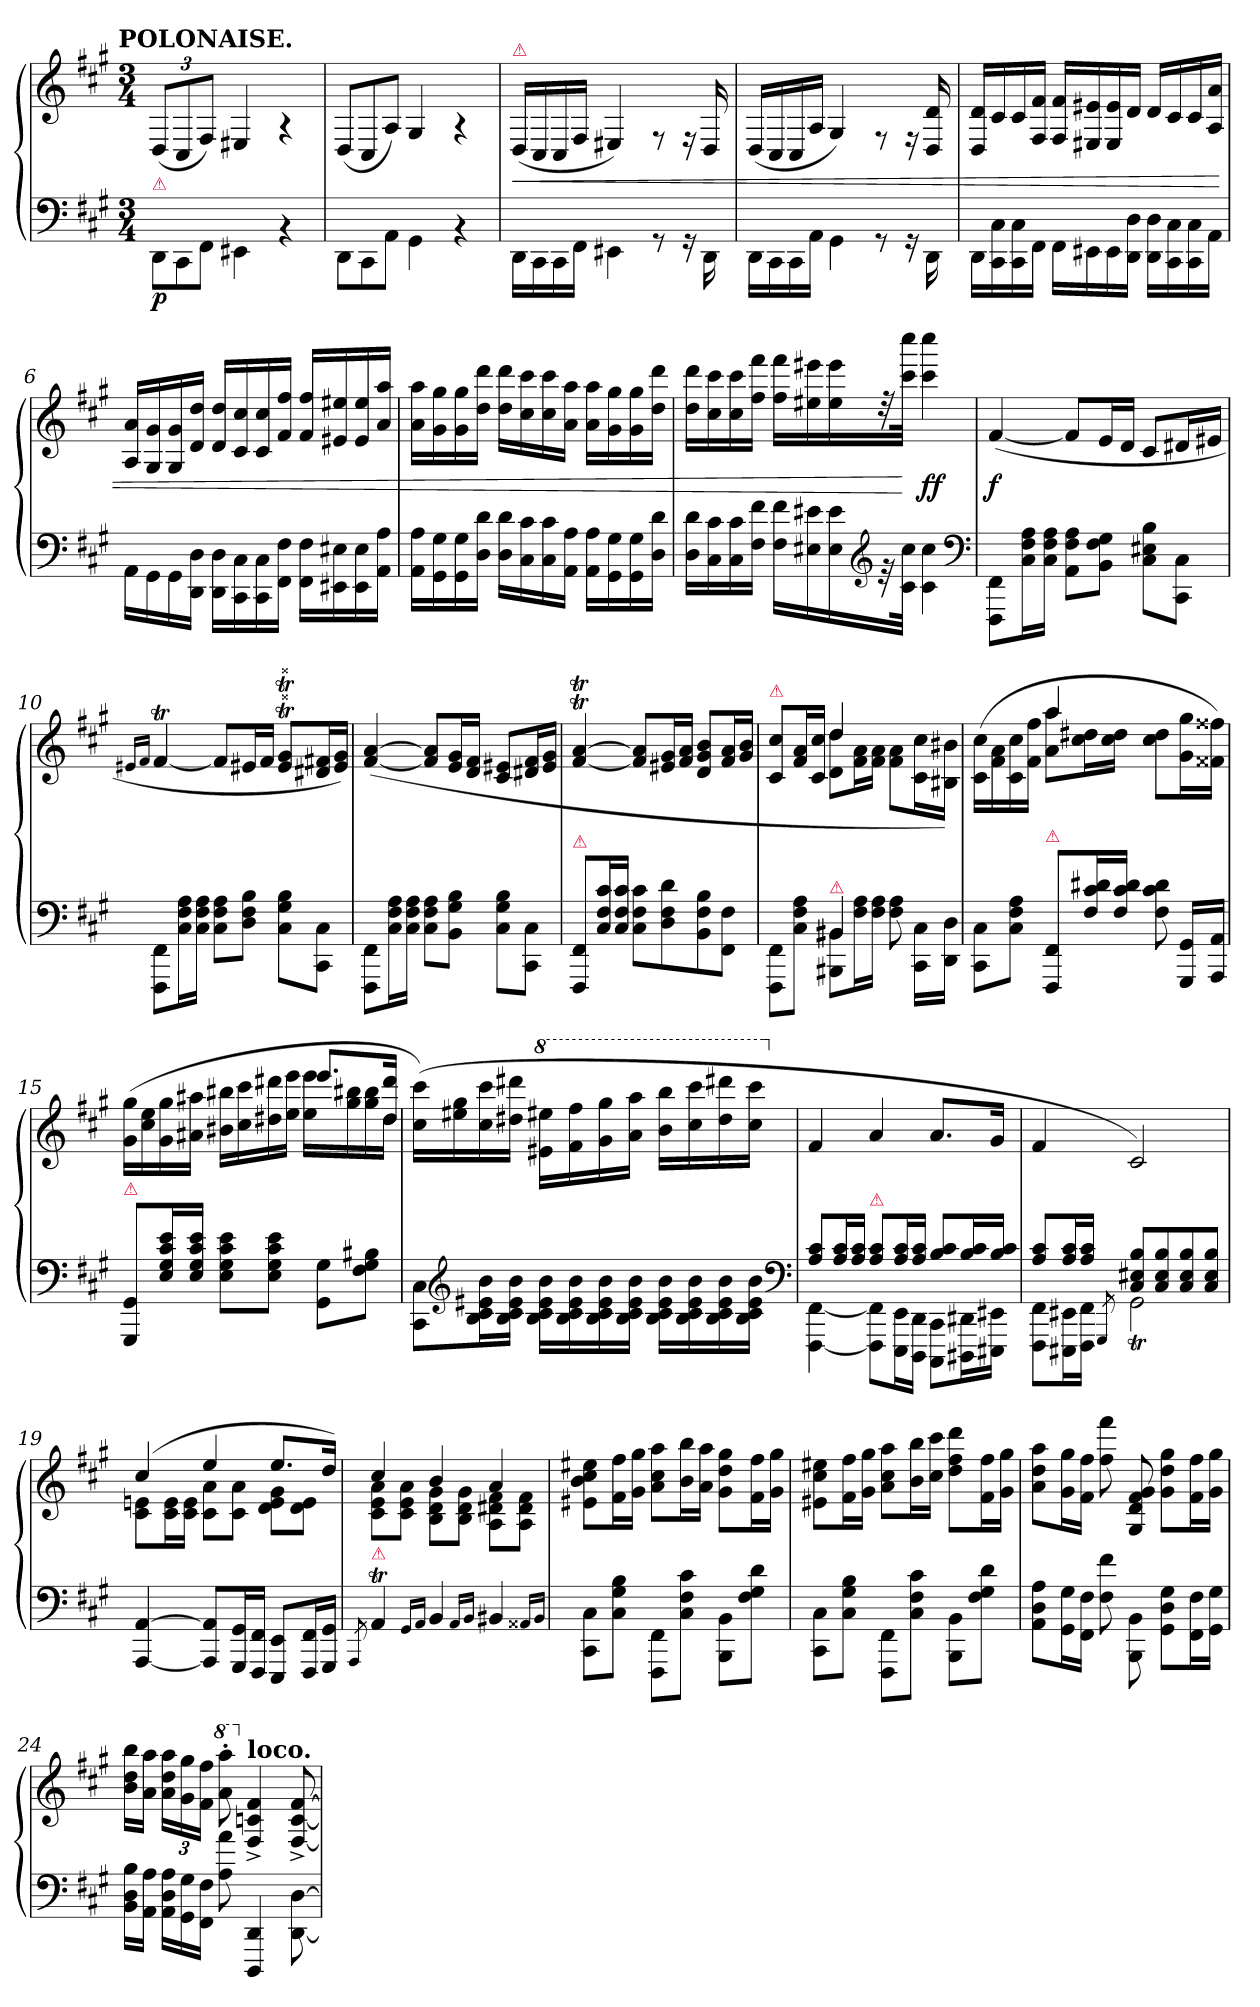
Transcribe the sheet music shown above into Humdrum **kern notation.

**kern	**kern	**dynam
*part1	*part1	*part1
*staff2	*staff1	*staff1/2
*clefF4	*clefG2	*
*k[f#c#g#]	*k[f#c#g#]	*
*f#:	*f#:	*
!!LO:TX:omd:t=POLONAISE.
*M3/4	*M3/4	*
*Xtuplet	*	*
=1	=1	=1
!LO:TX:a:color=crimson:t=⚠	!	!
!	!	!LO:DY:b=2
12DD\L	(>12D/L	p
12CC#\	12C#/	.
12FF#\J	12F#/J)	.
4EE#X\	4E#X/	.
4rBB	4rA	.
=2	=2	=2
*	*Xtuplet	*
12DD\L	(>12D/L	.
12CC#\	12C#/	.
12AA\J	12A/J)	.
4GG#\	4G#/	.
4rBB	4rA	.
=3	=3	=3
!	!LO:TX:a:Bi:color=crimson:t=⚠	!
16DD\LL	(>16D/LL	<
16CC#\	16C#/	.
16CC#\	16C#/	.
16FF#\JJ	16F#/JJ	.
4EE#X\	4E#X/)	.
8rGG	8rF	.
16rGG	16rF	.
16DD\	16D/	.
=4	=4	=4
16DD\LL	(>16D/LL	.
16CC#\	16C#/	.
16CC#\	16C#/	.
16AA\JJ	16A/JJ	.
4GG#\	4G#/)	.
8rGG	8rF	.
16rGG	16rF	.
16DD\	16D/ 16d/	.
=5	=5	=5
16DD\LL	16D/ 16d/LL	.
16CC# 16C#	16c#	.
16CC# 16C#	16c#	.
16FF#\JJ	16F#/ 16f#/JJ	.
16FF#\LL	16F#/ 16f#/LL	.
16EE#X	16E#X 16e#X	.
16EE#\	16E#/ 16e#/	.
16DD 16DJJ	16dJJ	.
16DD 16DLL	16dLL	.
16CC# 16C#	16c#	.
16CC# 16C#	16c#	.
16AA\JJ	16A/ 16a/JJ	.
=6	=6	=6
16AA\LL	16A/ 16a/LL	.
16GG#\	16G#/ 16g#/	.
16GG#\	16G#/ 16g#/	.
16DD 16DJJ	16d 16ddJJ	.
16DD\ 16D\LL	16d 16ddLL	.
16CC# 16C#	16c# 16cc#	.
16CC# 16C#	16c# 16cc#	.
16FF# 16F#JJ	16f# 16ff#JJ	.
16FF#\ 16F#\LL	16f#/ 16ff#/LL	.
16EE#X 16E#X	16e#X 16ee#X	.
16EE# 16E#	16e# 16ee#	.
16AA 16AJJ	16a 16aaJJ	.
=7	=7	=7
16AA 16ALL	16a 16aaLL	.
16GG# 16G#	16g# 16gg#	.
16GG# 16G#	16g# 16gg#	.
16D 16dJJ	16dd 16dddJJ	.
16D 16dLL	16dd 16dddLL	.
16C# 16c#	16cc# 16ccc#	.
16C# 16c#	16cc# 16ccc#	.
16AA 16AJJ	16a 16aaJJ	.
16AA 16ALL	16a 16aaLL	.
16GG# 16G#	16g# 16gg#	.
16GG# 16G#	16g# 16gg#	.
16D 16dJJ	16dd 16dddJJ	.
=8	=8	=8
16D 16dLL	16dd 16dddLL	.
16C# 16c#	16cc# 16ccc#	.
16C# 16c#	16cc# 16ccc#	.
16F# 16f#JJ	16ff# 16fff#JJ	.
16F# 16f#LL	16ff# 16fff#LL	.
16E#X 16e#X	16ee#X 16eee#X	.
16E# 16e#	16ee# 16eee#	.
*clefG2	*	*
32r	32rdd	.
32c# 32cc#JJk	32ccc# 32cccc#JJk	[
4c#\ 4cc#\	4ccc# 4cccc#	ff
*clefF4	*	*
=9	=9	=9
8FFF#\ 8FF#\L	(<[4f#	f
16C# 16F# 16AL	.	.
16C# 16F# 16AJJ	.	.
8AA 8F# 8AL	8f#L]	.
8BB 8F# 8G#J	16eL	.
.	16dJJ	.
8C#\ 8E#X\ 8B\L	8c#L	.
8CC# 8C#J	16d#XL	.
.	16e#XJJ	.
=10	=10	=10
.	16qqe#X/LL	.
.	16qqf#/JJ	.
8FFF#\ 8FF#\L	[4f#T	.
16C# 16F# 16AL	.	.
16C# 16F# 16AJJ	.	.
8C# 8F# 8AL	8f#L]	.
8D 8F# 8BJ	16e#XL	.
.	16f#JJ	.
8C#\ 8G#\ 8B\L	8e#T 8g#TL	.
8CC# 8C#J	16d#X 16f#L	.
.	16e# 16g#JJ)	.
=11	=11	=11
8FFF#\ 8FF#\L	(<[4f# [4a	.
16C# 16F# 16AL	.	.
16C# 16F# 16AJJ	.	.
8C# 8F# 8AL	8f#] 8a]L	.
8BB 8G# 8BJ	16e 16g#L	.
.	16d 16f#JJ	.
8C#\ 8G#\ 8B\L	8c# 8e#XL	.
8CC# 8C#J	16d#X 16f#L	.
.	16e# 16g#JJ	.
=12	=12	=12
!LO:TX:a:color=crimson:t=⚠	!	!
8FFF#/ 8FF#/L	[4f#T [4aT	.
16C#\ 16F#\ 16c#\L	.	.
16C# 16F# 16c#JJ	.	.
8C# 8F# 8c#L	8f#] 8a]L	.
8D 8F# 8d	16e#X 16g#L	.
.	16f# 16aJJ	.
8BB 8F# 8B	8d 8g# 8bL	.
8FF# 8F#J	16f# 16aL	.
.	16g# 16bJJ	.
=13	=13	=13
*^	*^	*
!	!	!LO:TX:a:color=crimson:t=⚠	!	!
4ryy	8FFF#\ 8FF#\L	4ryy	8c# 8cc#L	.
.	8C# 8F# 8AJ	.	16f# 16aL	.
.	.	.	16c# 16cc#JJ	.
!LO:TX:a:color=crimson:t=⚠	!	!	!	!
4BB#X/	8BBB#X\ 8BB#X\L	4dd	8d 8ddL	.
.	16F# 16AL	.	16f# 16aL	.
.	16F# 16AJJ	.	16f# 16aJJ	.
8ryy	8F#\ 8A\	8ryy	8f#\ 8a\L	.
8ryy	16CC#\ 16C#\LL	8ryy	16c# 16cc#L	.
.	16DD 16DJJ	.	16B#X 16b#XJJ)	.
*v	*v	*	*	*
=14	=14	=14	=14
8CC#\ 8C#\L	4ryy	(>16c#\ 16cc#\LL	.
.	.	16f# 16a	.
8C# 8F# 8AJ	.	16c# 16cc#	.
.	.	16f# 16ff#JJ	.
!LO:TX:a:color=crimson:t=⚠	!	!	!
8FFF#/ 8FF#/L	4aa	8a 8aaL	.
16F#\ 16c#\ 16d#X\L	.	16cc# 16dd#XL	.
16F# 16c# 16d#JJ	.	16cc# 16dd#JJ	.
8F# 8c# 8d#	8ryy	8cc# 8dd#L	.
16GGG# 16GG#LL	8ryy	16g# 16gg#L	.
16AAA 16AAJJ	.	16f##X 16ff##XJJ)	.
=15	=15	=15	=15
!LO:TX:a:color=crimson:t=⚠	!	!	!
8GGG#/ 8GG#/L	2ryy	(>16g# 16gg#LL	.
.	.	16cc# 16ee	.
16E\ 16G#\ 16c#\ 16e\L	.	16g# 16gg#	.
16E 16G# 16c# 16eJJ	.	16a#X 16aa#XJJ	.
8E 8G# 8c# 8eL	.	16b#X 16bb#XLL	.
.	.	16cc# 16ccc#	.
8E 8G# 8c# 8eJ	.	16dd#X 16ddd#X	.
.	.	16ee 16eeeJJ	.
8GG# 8G#L	8.eeeL	16ee 16eeeLL	.
.	.	16gg# 16bb#X	.
8F# 8G# 8B#XJ	.	16gg# 16bb#	.
.	16dd# 16ddd#Jk	16dd#JJ	.
*	*v	*v	*
=16	=16	=16
8CC#\ 8C#\L	(>16cc# 16ccc#LL)	.
.	16ee#X 16gg#	.
*clefG2	*	*
16B 16c# 16e#X 16bL	16cc# 16ccc#	.
16B 16c# 16e# 16bJJ	16dd#X 16ddd#XJJ	.
*	*8va	*
16B\ 16c#\ 16e#\ 16b\LL	16ee#X 16eee#XLL	.
16B 16c# 16e# 16b	16ff# 16fff#	.
16B 16c# 16e# 16b	16gg# 16ggg#	.
16B 16c# 16e# 16bJJ	16aa 16aaaJJ	.
16B\ 16c#\ 16e#\ 16b\LL	16bb 16bbbLL	.
16B 16c# 16e# 16b	16ccc# 16cccc#	.
16B 16c# 16e# 16b	16ddd# 16dddd#X	.
16B 16c# 16e# 16bJJ	16ccc# 16cccc#JJ	.
*clefF4	*	*
=17	=17	=17
*^	*	*
*	*	*X8va	*
8A 8c#L	[4FFF# [4FF#	4f#	.
16A 16c#L	.	.	.
16A 16c#JJ	.	.	.
!LO:TX:a:color=crimson:t=⚠	!	!	!
8A 8c#L	8FFF#] 8FF#]L	4a	.
16A 16c#L	16EEE 16EEL	.	.
16A 16c#JJ	16DDD 16DDJJ	.	.
8B 8c#L	8CCC# 8CC#L	8.aL	.
16B 16c#L	16DDD#X 16DD#XL	.	.
16B 16c#JJ	16EEE#X 16EE#XJJ	16g#Jk	.
=18	=18	=18	=18
8A 8c#L	8FFF# 8FF#L	4f#	.
16A 16c#L	16EEE#X 16EE#XL	.	.
16A 16c#JJ	16FFF# 16FF#JJ	.	.
8qGGG#/	.	.	.
8C# 8E#X 8BL	2GG#t	2c#)	.
8C# 8E# 8B	.	.	.
8C# 8E# 8B	.	.	.
8C# 8E# 8BJ	.	.	.
*v	*v	*	*
=19	=19	=19
*	*^	*
[4AAA [4AA	(>4cc#	8c# 8enL	.
.	.	16c# 16eL	.
.	.	16c# 16eJJ	.
8AAA] 8AA]L	4ee	8c# 8aL	.
16GGG# 16GG#L	.	8c# 8aJ	.
16FFF# 16FF#JJ	.	.	.
8EEE 8EEL	8.eeL	8d 8e 8g#L	.
16FFF# 16FF#L	.	8d 8eJ	.
16GGG# 16GG#JJ	16ddJk)	.	.
=20	=20	=20	=20
8qAAA/	.	.	.
!LO:TX:a:color=crimson:t=⚠	!	!	!
4AAT	4cc#	8c# 8e 8aL	.
.	.	8c# 8e 8aJ	.
16qqGG#/LL	.	.	.
16qqAA/JJ	.	.	.
4BBTTTT	4b	8B 8d 8g#L	.
.	.	8B 8d 8g#J	.
16qqAA/LL	.	.	.
16qqBB/JJ	.	.	.
4BB#XTTTt	4a	8A 8d#X 8f#L	.
.	.	8A 8d# 8f#J	.
*	*v	*v	*
16qqAA##X/LL	.	.
16qqBB#/JJ	.	.
=21	=21	=21
8CC#TTT\ 8C#TTT\L	8e#X 8b 8cc# 8ee#XL	.
8C# 8G# 8BJ	16f# 16ff#L	.
.	16g# 16gg#JJ	.
8FFF#\ 8FF#\L	8a 8cc# 8aaL	.
8C# 8F# 8c#J	16b 16bbL	.
.	16a 16aaJJ	.
8BBB\ 8BB\L	8g# 8dd 8gg#L	.
8F# 8G# 8dJ	16f# 16ff#L	.
.	16g# 16gg#JJ	.
=22	=22	=22
8CC#\ 8C#\L	8e#X 8cc# 8ee#XL	.
8C# 8G# 8BJ	16f# 16ff#L	.
.	16g# 16gg#JJ	.
8FFF#\ 8FF#\L	8a 8cc# 8aaL	.
8C# 8F# 8c#J	16b 16bbL	.
.	16cc# 16ccc#JJ	.
8BBB\ 8BB\L	8dd 8ff# 8dddL	.
8F# 8G# 8dJ	16f# 16ff#L	.
.	16g# 16gg#JJ	.
=23	=23	=23
8AA\ 8D\ 8A\L	8a 8dd 8aaL	.
16GG# 16G#L	16g# 16gg#L	.
16FF# 16F#JJ	16f# 16ff#JJ	.
8F# 8f#	8ff# 8fff#	.
8BBB\ 8BB\	8G#/ 8d/ 8f#/ 8g#/	.
8GG#\ 8D\ 8G#\L	8g# 8dd 8gg#L	.
16FF# 16F#L	16f# 16ff#L	.
16GG# 16G#JJ	16g# 16gg#JJ	.
=24	=24	=24
16BB 16D 16BLL	16b 16dd 16bbLL	.
16AA 16AJJ	16a 16aaJJ	.
*	*tuplet	*
24AA\ 24D\ 24A\LL	24a 24dd 24aaLL	.
24GG# 24G#	24g# 24gg#	.
24FF# 24F#JJ	24f# 24ff#JJ	.
*	*8va	*
8A 8a	8aa' 8aaa'	.
*	*X8va	*
!	!LO:TX:a:B:t=loco.	!
4DDD/ 4DD/	4F#^>/ 4cn^>/ 4f#^>/	.
[8DD\ [8D\	[8F#^>/ [8c^>/ [8f#^>/	.
=	=	=
*-	*-	*-
